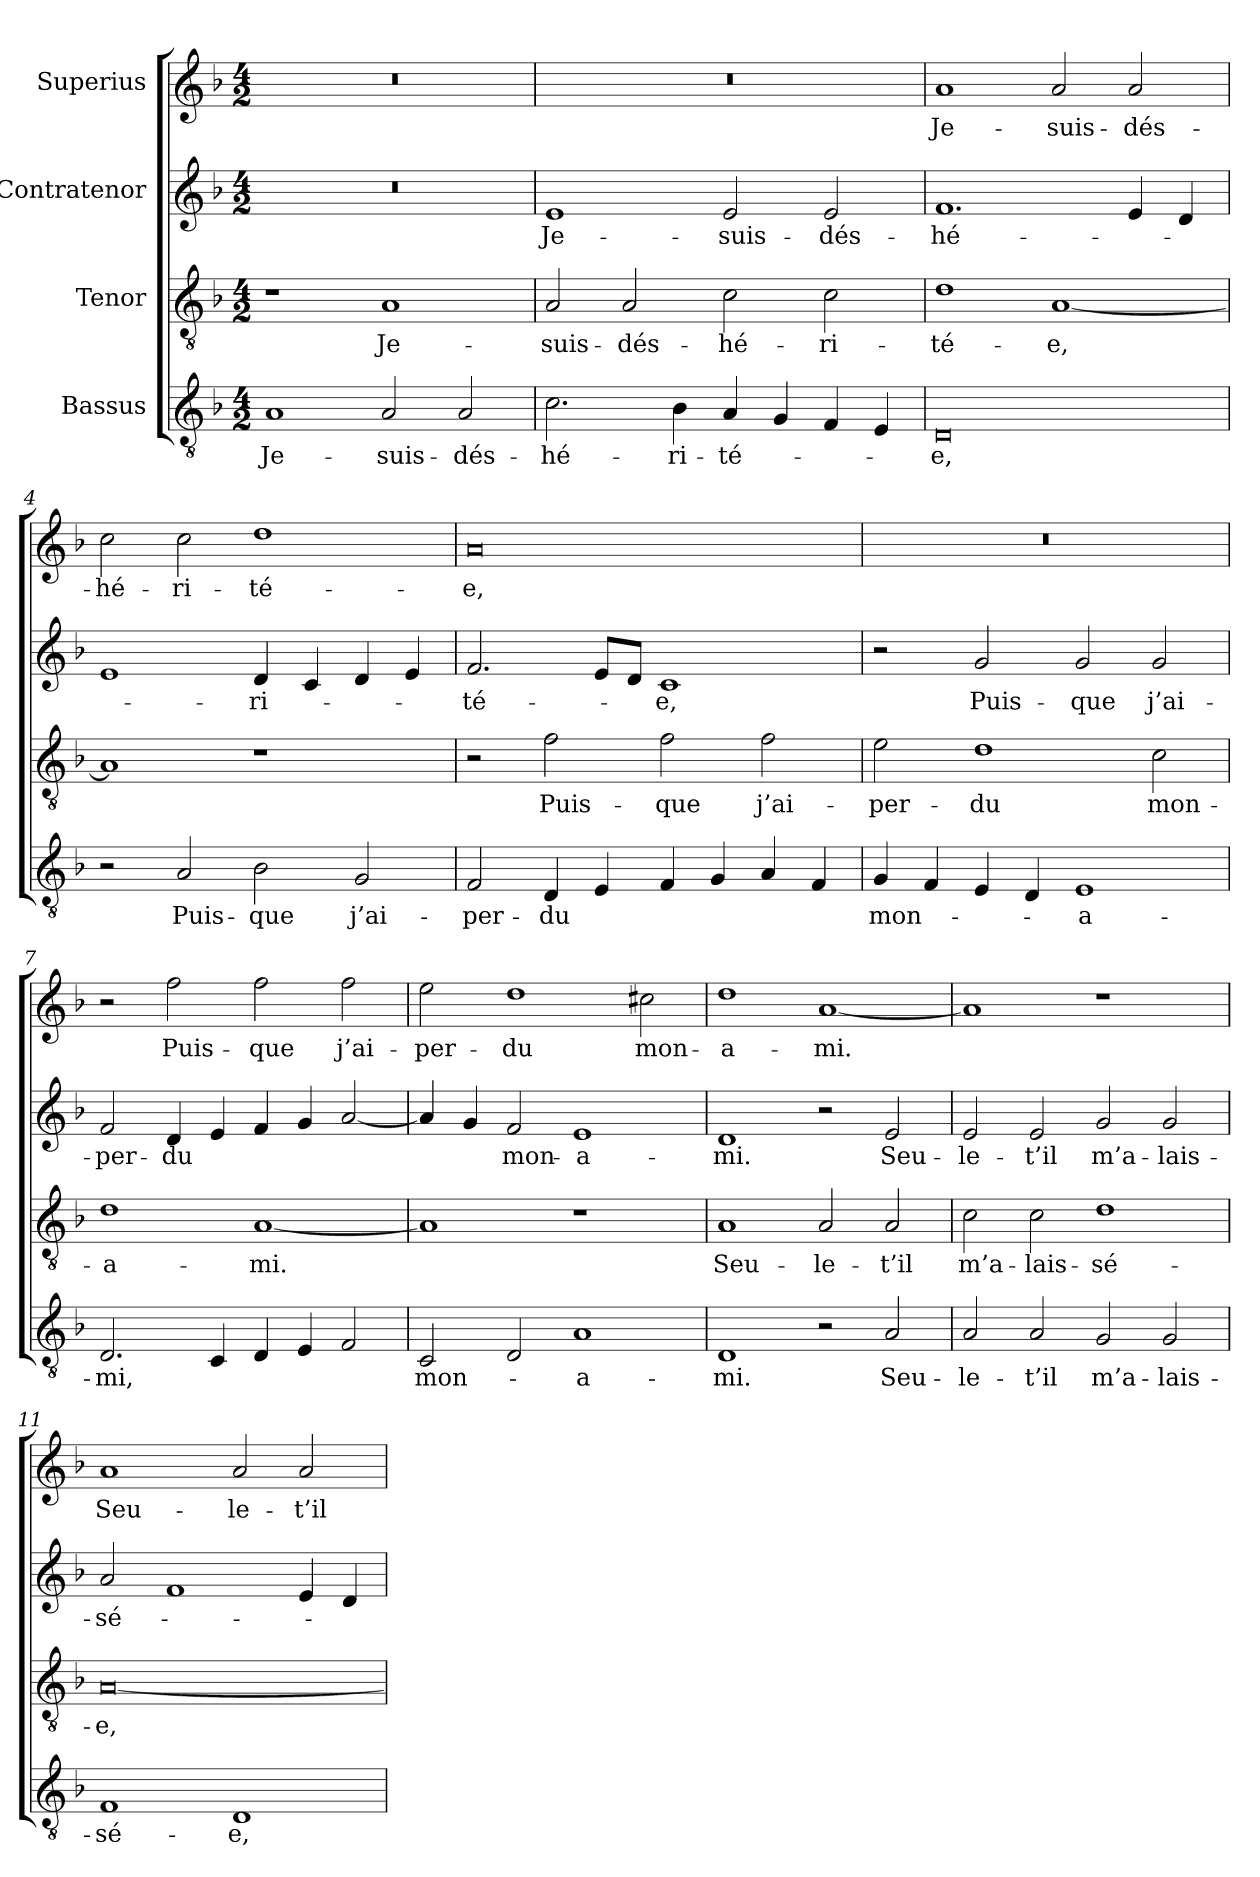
**kern	**text	**kern	**text	**kern	**text	**kern	**text
*part4	*part4	*part3	*part3	*part2	*part2	*part1	*part1
*staff4	*staff4	*staff3	*staff3	*staff2	*staff2	*staff1	*staff1
*I"Bassus	*	*I"Tenor	*	*I"Contratenor	*	*I"Superius	*
*clefGv2	*	*clefGv2	*	*clefG2	*	*clefG2	*
*k[b-]	*	*k[b-]	*	*k[b-]	*	*k[b-]	*
*M4/2	*	*M4/2	*	*M4/2	*	*M4/2	*
=1	=1	=1	=1	=1	=1	=1	=1
1A/	Je-	1r	.	0r	.	0r	.
2A/	suis-	1A/	Je-	.	.	.	.
2A/	dés-	.	.	.	.	.	.
=2	=2	=2	=2	=2	=2	=2	=2
2.c\	-hé-	2A/	suis-	1e/	Je-	0r	.
.	.	2A/	dés-	.	.	.	.
4B-\	-ri-	.	.	.	.	.	.
4A/	-té-	2c\	-hé-	2e/	suis-	.	.
4G/	.	.	.	.	.	.	.
4F/	.	2c\	-ri-	2e/	dés-	.	.
4E/	.	.	.	.	.	.	.
=3	=3	=3	=3	=3	=3	=3	=3
0D/	-e,	1d\	-té-	1.f/	-hé-	1a/	Je-
.	.	[1A/	-e,	.	.	2a/	suis-
.	.	.	.	4e/	.	2a/	dés-
.	.	.	.	4d/	.	.	.
=4	=4	=4	=4	=4	=4	=4	=4
2r	.	1A/]	.	1e/	.	2cc\	-hé-
2A/	Puis-	.	.	.	.	2cc\	-ri-
2B-\	-que	1r	.	4d/	-ri-	1dd\	-té-
.	.	.	.	4c/	.	.	.
2G/	j’ai-	.	.	4d/	.	.	.
.	.	.	.	4e/	.	.	.
=5	=5	=5	=5	=5	=5	=5	=5
2F/	per-	2r	.	2.f/	-té-	0a/	-e,
4D/	-du	2f\	Puis-	.	.	.	.
4E/	.	.	.	8e/L	.	.	.
.	.	.	.	8d/J	.	.	.
4F/	.	2f\	-que	1c/	-e,	.	.
4G/	.	.	.	.	.	.	.
4A/	.	2f\	j’ai-	.	.	.	.
4F/	.	.	.	.	.	.	.
=6	=6	=6	=6	=6	=6	=6	=6
4G/	mon-	2e\	per-	2r	.	0r	.
4F/	.	.	.	.	.	.	.
4E/	.	1d\	-du	2g/	Puis-	.	.
4D/	.	.	.	.	.	.	.
1E/	a-	.	.	2g/	-que	.	.
.	.	2c\	mon-	2g/	j’ai-	.	.
=7	=7	=7	=7	=7	=7	=7	=7
2.D/	-mi,	1d\	a-	2f/	per-	2r	.
.	.	.	.	4d/	-du	2ff\	Puis-
4C/	.	.	.	4e/	.	.	.
4D/	.	[1A/	-mi.	4f/	.	2ff\	-que
4E/	.	.	.	4g/	.	.	.
2F/	.	.	.	[2a/	.	2ff\	j’ai-
=8	=8	=8	=8	=8	=8	=8	=8
2C/	mon-	1A/]	.	4a/]	.	2ee\	per-
.	.	.	.	4g/	.	.	.
2D/	.	.	.	2f/	mon-	1dd\	-du
1A/	a-	1r	.	1e/	a-	.	.
.	.	.	.	.	.	2cc#X\	mon-
=9	=9	=9	=9	=9	=9	=9	=9
1D/	-mi.	1A/	Seu-	1d/	-mi.	1dd\	a-
2r	.	2A/	-le-	2r	.	[1a/	-mi.
2A/	Seu-	2A/	-t’il	2e/	Seu-	.	.
=10	=10	=10	=10	=10	=10	=10	=10
2A/	-le-	2c\	m’a-	2e/	-le-	1a/]	.
2A/	-t’il	2c\	lais-	2e/	-t’il	.	.
2G/	m’a-	1d\	-sé-	2g/	m’a-	1r	.
2G/	lais-	.	.	2g/	lais-	.	.
=11	=11	=11	=11	=11	=11	=11	=11
1F/	-sé-	[0A/	-e,	2a/	-sé-	1a/	Seu-
.	.	.	.	1f/	.	.	.
1D/	-e,	.	.	.	.	2a/	-le-
.	.	.	.	4e/	.	2a/	-t’il
.	.	.	.	4d/	.	.	.
=	=	=	=	=	=	=	=
*-	*-	*-	*-	*-	*-	*-	*-
